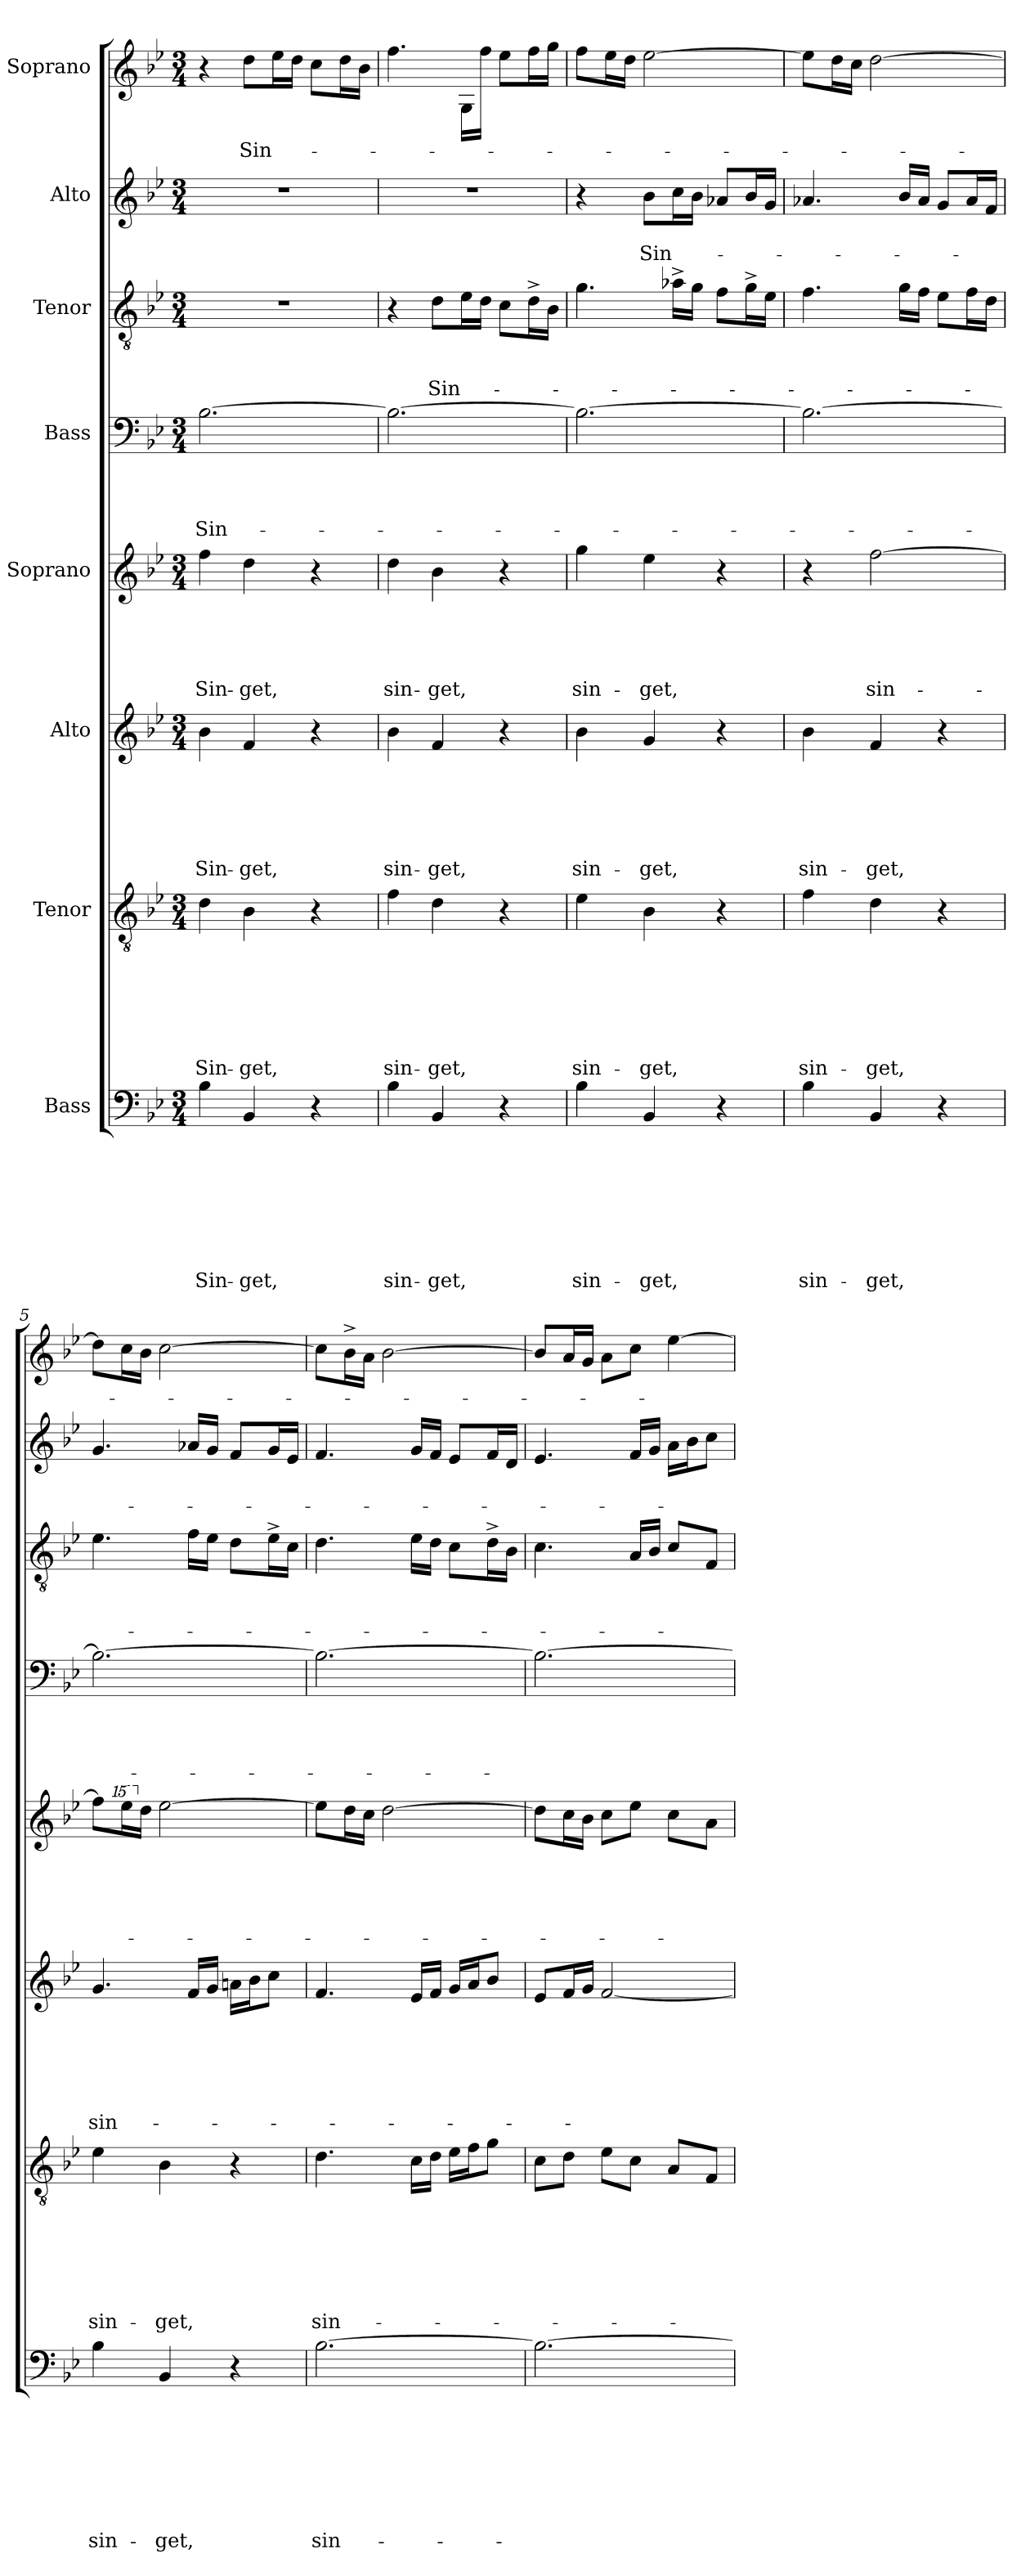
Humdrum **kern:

**kern	**text	**text	**text	**text	**text	**text	**text	**text	**kern	**text	**text	**text	**text	**text	**text	**text	**kern	**text	**text	**text	**text	**text	**text	**kern	**text	**text	**text	**text	**text	**kern	**text	**text	**text	**text	**kern	**text	**text	**text	**kern	**text	**text	**kern	**text
*part8	*part8	*part8	*part8	*part8	*part8	*part8	*part8	*part8	*part7	*part7	*part7	*part7	*part7	*part7	*part7	*part7	*part6	*part6	*part6	*part6	*part6	*part6	*part6	*part5	*part5	*part5	*part5	*part5	*part5	*part4	*part4	*part4	*part4	*part4	*part3	*part3	*part3	*part3	*part2	*part2	*part2	*part1	*part1
*staff8	*staff8	*staff8	*staff8	*staff8	*staff8	*staff8	*staff8	*staff8	*staff7	*staff7	*staff7	*staff7	*staff7	*staff7	*staff7	*staff7	*staff6	*staff6	*staff6	*staff6	*staff6	*staff6	*staff6	*staff5	*staff5	*staff5	*staff5	*staff5	*staff5	*staff4	*staff4	*staff4	*staff4	*staff4	*staff3	*staff3	*staff3	*staff3	*staff2	*staff2	*staff2	*staff1	*staff1
*I"Bass	*	*	*	*	*	*	*	*	*I"Tenor	*	*	*	*	*	*	*	*I"Alto	*	*	*	*	*	*	*I"Soprano	*	*	*	*	*	*I"Bass	*	*	*	*	*I"Tenor	*	*	*	*I"Alto	*	*	*I"Soprano	*
*clefF4	*	*	*	*	*	*	*	*	*clefGv2	*	*	*	*	*	*	*	*clefG2	*	*	*	*	*	*	*clefG2	*	*	*	*	*	*clefF4	*	*	*	*	*clefGv2	*	*	*	*clefG2	*	*	*clefG2	*
*k[b-e-]	*	*	*	*	*	*	*	*	*k[b-e-]	*	*	*	*	*	*	*	*k[b-e-]	*	*	*	*	*	*	*k[b-e-]	*	*	*	*	*	*k[b-e-]	*	*	*	*	*k[b-e-]	*	*	*	*k[b-e-]	*	*	*k[b-e-]	*
*B-:	*	*	*	*	*	*	*	*	*B-:	*	*	*	*	*	*	*	*B-:	*	*	*	*	*	*	*B-:	*	*	*	*	*	*B-:	*	*	*	*	*B-:	*	*	*	*B-:	*	*	*B-:	*
*M3/4	*	*	*	*	*	*	*	*	*M3/4	*	*	*	*	*	*	*	*M3/4	*	*	*	*	*	*	*M3/4	*	*	*	*	*	*M3/4	*	*	*	*	*M3/4	*	*	*	*M3/4	*	*	*M3/4	*
=1	=1	=1	=1	=1	=1	=1	=1	=1	=1	=1	=1	=1	=1	=1	=1	=1	=1	=1	=1	=1	=1	=1	=1	=1	=1	=1	=1	=1	=1	=1	=1	=1	=1	=1	=1	=1	=1	=1	=1	=1	=1	=1	=1
!	!	!	!	!	!	!	!	!LO:LY:b	!	!	!	!	!	!	!	!LO:LY:b	!	!	!	!	!	!	!LO:LY:b	!	!	!	!	!	!LO:LY:b	!	!	!	!	!LO:LY:b	!LO:N:vis=1	!	!	!	!LO:N:vis=1	!	!	!	!
4B-\	.	.	.	.	.	.	.	Sin-	4d\	.	.	.	.	.	.	Sin-	4b-\	.	.	.	.	.	Sin-	4ff\	.	.	.	.	Sin-	[>2.B-\	.	.	.	Sin-	2.r	.	.	.	2.r	.	.	4r	.
!	!	!	!	!	!	!	!	!LO:LY:b	!	!	!	!	!	!	!	!LO:LY:b	!	!	!	!	!	!	!LO:LY:b	!	!	!	!	!	!LO:LY:b	!	!	!	!	!	!	!	!	!	!	!	!	!	!LO:LY:b
4BB-/	.	.	.	.	.	.	.	-get,	4B-\	.	.	.	.	.	.	-get,	4f/	.	.	.	.	.	-get,	4dd\	.	.	.	.	-get,	.	.	.	.	.	.	.	.	.	.	.	.	8dd\L	Sin-
.	.	.	.	.	.	.	.	.	.	.	.	.	.	.	.	.	.	.	.	.	.	.	.	.	.	.	.	.	.	.	.	.	.	.	.	.	.	.	.	.	.	16ee-\L	.
.	.	.	.	.	.	.	.	.	.	.	.	.	.	.	.	.	.	.	.	.	.	.	.	.	.	.	.	.	.	.	.	.	.	.	.	.	.	.	.	.	.	16dd\JJ	.
4r	.	.	.	.	.	.	.	.	4r	.	.	.	.	.	.	.	4r	.	.	.	.	.	.	4r	.	.	.	.	.	.	.	.	.	.	.	.	.	.	.	.	.	8cc\L	.
.	.	.	.	.	.	.	.	.	.	.	.	.	.	.	.	.	.	.	.	.	.	.	.	.	.	.	.	.	.	.	.	.	.	.	.	.	.	.	.	.	.	16dd\L	.
.	.	.	.	.	.	.	.	.	.	.	.	.	.	.	.	.	.	.	.	.	.	.	.	.	.	.	.	.	.	.	.	.	.	.	.	.	.	.	.	.	.	16b-\JJ	.
=2	=2	=2	=2	=2	=2	=2	=2	=2	=2	=2	=2	=2	=2	=2	=2	=2	=2	=2	=2	=2	=2	=2	=2	=2	=2	=2	=2	=2	=2	=2	=2	=2	=2	=2	=2	=2	=2	=2	=2	=2	=2	=2	=2
!	!	!	!	!	!	!	!	!LO:LY:b	!	!	!	!	!	!	!	!LO:LY:b	!	!	!	!	!	!	!LO:LY:b	!	!	!	!	!	!LO:LY:b	!	!	!	!	!	!	!	!	!	!LO:N:vis=1	!	!	!	!
4B-\	.	.	.	.	.	.	.	sin-	4f\	.	.	.	.	.	.	sin-	4b-\	.	.	.	.	.	sin-	4dd\	.	.	.	.	sin-	2.B-\_	.	.	.	.	4r	.	.	.	2.r	.	.	4.ff\	.
!	!	!	!	!	!	!	!	!LO:LY:b	!	!	!	!	!	!	!	!LO:LY:b	!	!	!	!	!	!	!LO:LY:b	!	!	!	!	!	!LO:LY:b	!	!	!	!	!	!	!	!	!LO:LY:b	!	!	!	!	!
4BB-/	.	.	.	.	.	.	.	-get,	4d\	.	.	.	.	.	.	-get,	4f/	.	.	.	.	.	-get,	4b-\	.	.	.	.	-get,	.	.	.	.	.	8d\L	.	.	Sin-	.	.	.	.	.
.	.	.	.	.	.	.	.	.	.	.	.	.	.	.	.	.	.	.	.	.	.	.	.	.	.	.	.	.	.	.	.	.	.	.	16e-\L	.	.	.	.	.	.	16G\LL	.
.	.	.	.	.	.	.	.	.	.	.	.	.	.	.	.	.	.	.	.	.	.	.	.	.	.	.	.	.	.	.	.	.	.	.	16d\JJ	.	.	.	.	.	.	16ff\JJ	.
4r	.	.	.	.	.	.	.	.	4r	.	.	.	.	.	.	.	4r	.	.	.	.	.	.	4r	.	.	.	.	.	.	.	.	.	.	8c\L	.	.	.	.	.	.	8ee-\L	.
.	.	.	.	.	.	.	.	.	.	.	.	.	.	.	.	.	.	.	.	.	.	.	.	.	.	.	.	.	.	.	.	.	.	.	16d^>\L	.	.	.	.	.	.	16ff\L	.
.	.	.	.	.	.	.	.	.	.	.	.	.	.	.	.	.	.	.	.	.	.	.	.	.	.	.	.	.	.	.	.	.	.	.	16B-\JJ	.	.	.	.	.	.	16gg\JJ	.
=3	=3	=3	=3	=3	=3	=3	=3	=3	=3	=3	=3	=3	=3	=3	=3	=3	=3	=3	=3	=3	=3	=3	=3	=3	=3	=3	=3	=3	=3	=3	=3	=3	=3	=3	=3	=3	=3	=3	=3	=3	=3	=3	=3
!	!	!	!	!	!	!	!	!LO:LY:b	!	!	!	!	!	!	!	!LO:LY:b	!	!	!	!	!	!	!LO:LY:b	!	!	!	!	!	!LO:LY:b	!	!	!	!	!	!	!	!	!	!	!	!	!	!
4B-\	.	.	.	.	.	.	.	sin-	4e-\	.	.	.	.	.	.	sin-	4b-\	.	.	.	.	.	sin-	4gg\	.	.	.	.	sin-	2.B-\_	.	.	.	.	4.g\	.	.	.	4r	.	.	8ff\L	.
.	.	.	.	.	.	.	.	.	.	.	.	.	.	.	.	.	.	.	.	.	.	.	.	.	.	.	.	.	.	.	.	.	.	.	.	.	.	.	.	.	.	16ee-\L	.
.	.	.	.	.	.	.	.	.	.	.	.	.	.	.	.	.	.	.	.	.	.	.	.	.	.	.	.	.	.	.	.	.	.	.	.	.	.	.	.	.	.	16dd\JJ	.
!	!	!	!	!	!	!	!	!LO:LY:b	!	!	!	!	!	!	!	!LO:LY:b	!	!	!	!	!	!	!LO:LY:b	!	!	!	!	!	!LO:LY:b	!	!	!	!	!	!	!	!	!	!	!	!LO:LY:b	!	!
4BB-/	.	.	.	.	.	.	.	-get,	4B-\	.	.	.	.	.	.	-get,	4g/	.	.	.	.	.	-get,	4ee-\	.	.	.	.	-get,	.	.	.	.	.	.	.	.	.	8b-\L	.	Sin-	[>2ee-\	.
.	.	.	.	.	.	.	.	.	.	.	.	.	.	.	.	.	.	.	.	.	.	.	.	.	.	.	.	.	.	.	.	.	.	.	16a-X^>\LL	.	.	.	16cc\L	.	.	.	.
.	.	.	.	.	.	.	.	.	.	.	.	.	.	.	.	.	.	.	.	.	.	.	.	.	.	.	.	.	.	.	.	.	.	.	16g\JJ	.	.	.	16b-\JJ	.	.	.	.
4r	.	.	.	.	.	.	.	.	4r	.	.	.	.	.	.	.	4r	.	.	.	.	.	.	4r	.	.	.	.	.	.	.	.	.	.	8f\L	.	.	.	8a-X/L	.	.	.	.
.	.	.	.	.	.	.	.	.	.	.	.	.	.	.	.	.	.	.	.	.	.	.	.	.	.	.	.	.	.	.	.	.	.	.	16g^>\L	.	.	.	16b-/L	.	.	.	.
.	.	.	.	.	.	.	.	.	.	.	.	.	.	.	.	.	.	.	.	.	.	.	.	.	.	.	.	.	.	.	.	.	.	.	16e-\JJ	.	.	.	16g/JJ	.	.	.	.
=4	=4	=4	=4	=4	=4	=4	=4	=4	=4	=4	=4	=4	=4	=4	=4	=4	=4	=4	=4	=4	=4	=4	=4	=4	=4	=4	=4	=4	=4	=4	=4	=4	=4	=4	=4	=4	=4	=4	=4	=4	=4	=4	=4
!	!	!	!	!	!	!	!	!LO:LY:b	!	!	!	!	!	!	!	!LO:LY:b	!	!	!	!	!	!	!LO:LY:b	!	!	!	!	!	!	!	!	!	!	!	!	!	!	!	!	!	!	!	!
4B-\	.	.	.	.	.	.	.	sin-	4f\	.	.	.	.	.	.	sin-	4b-\	.	.	.	.	.	sin-	4r	.	.	.	.	.	2.B-\_	.	.	.	.	4.f\	.	.	.	4.a-X/	.	.	8ee-\L]	.
.	.	.	.	.	.	.	.	.	.	.	.	.	.	.	.	.	.	.	.	.	.	.	.	.	.	.	.	.	.	.	.	.	.	.	.	.	.	.	.	.	.	16dd\L	.
.	.	.	.	.	.	.	.	.	.	.	.	.	.	.	.	.	.	.	.	.	.	.	.	.	.	.	.	.	.	.	.	.	.	.	.	.	.	.	.	.	.	16cc\JJ	.
!	!	!	!	!	!	!	!	!LO:LY:b	!	!	!	!	!	!	!	!LO:LY:b	!	!	!	!	!	!	!LO:LY:b	!	!	!	!	!	!LO:LY:b	!	!	!	!	!	!	!	!	!	!	!	!	!	!
4BB-/	.	.	.	.	.	.	.	-get,	4d\	.	.	.	.	.	.	-get,	4f/	.	.	.	.	.	-get,	[>2ff\	.	.	.	.	sin-	.	.	.	.	.	.	.	.	.	.	.	.	[>2dd\	.
.	.	.	.	.	.	.	.	.	.	.	.	.	.	.	.	.	.	.	.	.	.	.	.	.	.	.	.	.	.	.	.	.	.	.	16g\LL	.	.	.	16b-/LL	.	.	.	.
.	.	.	.	.	.	.	.	.	.	.	.	.	.	.	.	.	.	.	.	.	.	.	.	.	.	.	.	.	.	.	.	.	.	.	16f\JJ	.	.	.	16a-/JJ	.	.	.	.
4r	.	.	.	.	.	.	.	.	4r	.	.	.	.	.	.	.	4r	.	.	.	.	.	.	.	.	.	.	.	.	.	.	.	.	.	8e-\L	.	.	.	8g/L	.	.	.	.
.	.	.	.	.	.	.	.	.	.	.	.	.	.	.	.	.	.	.	.	.	.	.	.	.	.	.	.	.	.	.	.	.	.	.	16f\L	.	.	.	16a-/L	.	.	.	.
.	.	.	.	.	.	.	.	.	.	.	.	.	.	.	.	.	.	.	.	.	.	.	.	.	.	.	.	.	.	.	.	.	.	.	16d\JJ	.	.	.	16f/JJ	.	.	.	.
=5	=5	=5	=5	=5	=5	=5	=5	=5	=5	=5	=5	=5	=5	=5	=5	=5	=5	=5	=5	=5	=5	=5	=5	=5	=5	=5	=5	=5	=5	=5	=5	=5	=5	=5	=5	=5	=5	=5	=5	=5	=5	=5	=5
!	!	!	!	!	!	!	!	!LO:LY:b	!	!	!	!	!	!	!	!LO:LY:b	!	!	!	!	!	!	!LO:LY:b	!	!	!	!	!	!	!	!	!	!	!	!	!	!	!	!	!	!	!	!
4B-\	.	.	.	.	.	.	.	sin-	4e-\	.	.	.	.	.	.	sin-	4.g/	.	.	.	.	.	sin-	8ff\L]	.	.	.	.	.	2.B-\_	.	.	.	.	4.e-\	.	.	.	4.g/	.	.	8dd\L]	.
*	*	*	*	*	*	*	*	*	*	*	*	*	*	*	*	*	*	*	*	*	*	*	*	*15ma	*	*	*	*	*	*	*	*	*	*	*	*	*	*	*	*	*	*	*
.	.	.	.	.	.	.	.	.	.	.	.	.	.	.	.	.	.	.	.	.	.	.	.	16eeee-\L	.	.	.	.	.	.	.	.	.	.	.	.	.	.	.	.	.	16cc\L	.
*	*	*	*	*	*	*	*	*	*	*	*	*	*	*	*	*	*	*	*	*	*	*	*	*X15ma	*	*	*	*	*	*	*	*	*	*	*	*	*	*	*	*	*	*	*
.	.	.	.	.	.	.	.	.	.	.	.	.	.	.	.	.	.	.	.	.	.	.	.	16dd\JJ	.	.	.	.	.	.	.	.	.	.	.	.	.	.	.	.	.	16b-\JJ	.
!	!	!	!	!	!	!	!	!LO:LY:b	!	!	!	!	!	!	!	!LO:LY:b	!	!	!	!	!	!	!	!	!	!	!	!	!	!	!	!	!	!	!	!	!	!	!	!	!	!	!
4BB-/	.	.	.	.	.	.	.	-get,	4B-\	.	.	.	.	.	.	-get,	.	.	.	.	.	.	.	[>2ee-\	.	.	.	.	.	.	.	.	.	.	.	.	.	.	.	.	.	[>2cc\	.
.	.	.	.	.	.	.	.	.	.	.	.	.	.	.	.	.	16f/LL	.	.	.	.	.	.	.	.	.	.	.	.	.	.	.	.	.	16f\LL	.	.	.	16a-X/LL	.	.	.	.
.	.	.	.	.	.	.	.	.	.	.	.	.	.	.	.	.	16g/JJ	.	.	.	.	.	.	.	.	.	.	.	.	.	.	.	.	.	16e-\JJ	.	.	.	16g/JJ	.	.	.	.
4r	.	.	.	.	.	.	.	.	4r	.	.	.	.	.	.	.	16an\LL	.	.	.	.	.	.	.	.	.	.	.	.	.	.	.	.	.	8d\L	.	.	.	8f/L	.	.	.	.
.	.	.	.	.	.	.	.	.	.	.	.	.	.	.	.	.	16b-\J	.	.	.	.	.	.	.	.	.	.	.	.	.	.	.	.	.	.	.	.	.	.	.	.	.	.
.	.	.	.	.	.	.	.	.	.	.	.	.	.	.	.	.	8cc\J	.	.	.	.	.	.	.	.	.	.	.	.	.	.	.	.	.	16e-^>\L	.	.	.	16g/L	.	.	.	.
.	.	.	.	.	.	.	.	.	.	.	.	.	.	.	.	.	.	.	.	.	.	.	.	.	.	.	.	.	.	.	.	.	.	.	16c\JJ	.	.	.	16e-/JJ	.	.	.	.
!!LO:PB:g=z
=6	=6	=6	=6	=6	=6	=6	=6	=6	=6	=6	=6	=6	=6	=6	=6	=6	=6	=6	=6	=6	=6	=6	=6	=6	=6	=6	=6	=6	=6	=6	=6	=6	=6	=6	=6	=6	=6	=6	=6	=6	=6	=6	=6
!	!	!	!	!	!	!	!	!LO:LY:b	!	!	!	!	!	!	!	!LO:LY:b	!	!	!	!	!	!	!	!	!	!	!	!	!	!	!	!	!	!	!	!	!	!	!	!	!	!	!
[>2.B-\	.	.	.	.	.	.	.	sin-	4.d\	.	.	.	.	.	.	sin-	4.f/	.	.	.	.	.	.	8ee-\L]	.	.	.	.	.	2.B-\_	.	.	.	.	4.d\	.	.	.	4.f/	.	.	8cc\L]	.
.	.	.	.	.	.	.	.	.	.	.	.	.	.	.	.	.	.	.	.	.	.	.	.	16dd\L	.	.	.	.	.	.	.	.	.	.	.	.	.	.	.	.	.	16b-^>\L	.
.	.	.	.	.	.	.	.	.	.	.	.	.	.	.	.	.	.	.	.	.	.	.	.	16cc\JJ	.	.	.	.	.	.	.	.	.	.	.	.	.	.	.	.	.	16a\JJ	.
.	.	.	.	.	.	.	.	.	.	.	.	.	.	.	.	.	.	.	.	.	.	.	.	[>2dd\	.	.	.	.	.	.	.	.	.	.	.	.	.	.	.	.	.	[>2b-\	.
.	.	.	.	.	.	.	.	.	16c\LL	.	.	.	.	.	.	.	16e-/LL	.	.	.	.	.	.	.	.	.	.	.	.	.	.	.	.	.	16e-\LL	.	.	.	16g/LL	.	.	.	.
.	.	.	.	.	.	.	.	.	16d\JJ	.	.	.	.	.	.	.	16f/JJ	.	.	.	.	.	.	.	.	.	.	.	.	.	.	.	.	.	16d\JJ	.	.	.	16f/JJ	.	.	.	.
.	.	.	.	.	.	.	.	.	16e-\LL	.	.	.	.	.	.	.	16g/LL	.	.	.	.	.	.	.	.	.	.	.	.	.	.	.	.	.	8c\L	.	.	.	8e-/L	.	.	.	.
.	.	.	.	.	.	.	.	.	16f\J	.	.	.	.	.	.	.	16a/J	.	.	.	.	.	.	.	.	.	.	.	.	.	.	.	.	.	.	.	.	.	.	.	.	.	.
.	.	.	.	.	.	.	.	.	8g\J	.	.	.	.	.	.	.	8b-/J	.	.	.	.	.	.	.	.	.	.	.	.	.	.	.	.	.	16d^>\L	.	.	.	16f/L	.	.	.	.
.	.	.	.	.	.	.	.	.	.	.	.	.	.	.	.	.	.	.	.	.	.	.	.	.	.	.	.	.	.	.	.	.	.	.	16B-\JJ	.	.	.	16d/JJ	.	.	.	.
=7	=7	=7	=7	=7	=7	=7	=7	=7	=7	=7	=7	=7	=7	=7	=7	=7	=7	=7	=7	=7	=7	=7	=7	=7	=7	=7	=7	=7	=7	=7	=7	=7	=7	=7	=7	=7	=7	=7	=7	=7	=7	=7	=7
2.B-\_	.	.	.	.	.	.	.	.	8c\L	.	.	.	.	.	.	.	8e-/L	.	.	.	.	.	.	8dd\L]	.	.	.	.	.	2.B-\_	.	.	.	.	4.c\	.	.	.	4.e-/	.	.	8b-/L]	.
.	.	.	.	.	.	.	.	.	8d\J	.	.	.	.	.	.	.	16f/L	.	.	.	.	.	.	16cc\L	.	.	.	.	.	.	.	.	.	.	.	.	.	.	.	.	.	16a/L	.
.	.	.	.	.	.	.	.	.	.	.	.	.	.	.	.	.	16g/JJ	.	.	.	.	.	.	16b-\JJ	.	.	.	.	.	.	.	.	.	.	.	.	.	.	.	.	.	16g/JJ	.
.	.	.	.	.	.	.	.	.	8e-\L	.	.	.	.	.	.	.	[<2f/	.	.	.	.	.	.	8cc\L	.	.	.	.	.	.	.	.	.	.	.	.	.	.	.	.	.	8a\L	.
.	.	.	.	.	.	.	.	.	8c\J	.	.	.	.	.	.	.	.	.	.	.	.	.	.	8ee-\J	.	.	.	.	.	.	.	.	.	.	16A/LL	.	.	.	16f/LL	.	.	8cc\J	.
.	.	.	.	.	.	.	.	.	.	.	.	.	.	.	.	.	.	.	.	.	.	.	.	.	.	.	.	.	.	.	.	.	.	.	16B-/JJ	.	.	.	16g/JJ	.	.	.	.
.	.	.	.	.	.	.	.	.	8A/L	.	.	.	.	.	.	.	.	.	.	.	.	.	.	8cc\L	.	.	.	.	.	.	.	.	.	.	8c/L	.	.	.	16a\LL	.	.	[>4ee-\	.
.	.	.	.	.	.	.	.	.	.	.	.	.	.	.	.	.	.	.	.	.	.	.	.	.	.	.	.	.	.	.	.	.	.	.	.	.	.	.	16b-\J	.	.	.	.
.	.	.	.	.	.	.	.	.	8F/J	.	.	.	.	.	.	.	.	.	.	.	.	.	.	8a\J	.	.	.	.	.	.	.	.	.	.	8F/J	.	.	.	8cc\J	.	.	.	.
=	=	=	=	=	=	=	=	=	=	=	=	=	=	=	=	=	=	=	=	=	=	=	=	=	=	=	=	=	=	=	=	=	=	=	=	=	=	=	=	=	=	=	=
*-	*-	*-	*-	*-	*-	*-	*-	*-	*-	*-	*-	*-	*-	*-	*-	*-	*-	*-	*-	*-	*-	*-	*-	*-	*-	*-	*-	*-	*-	*-	*-	*-	*-	*-	*-	*-	*-	*-	*-	*-	*-	*-	*-
